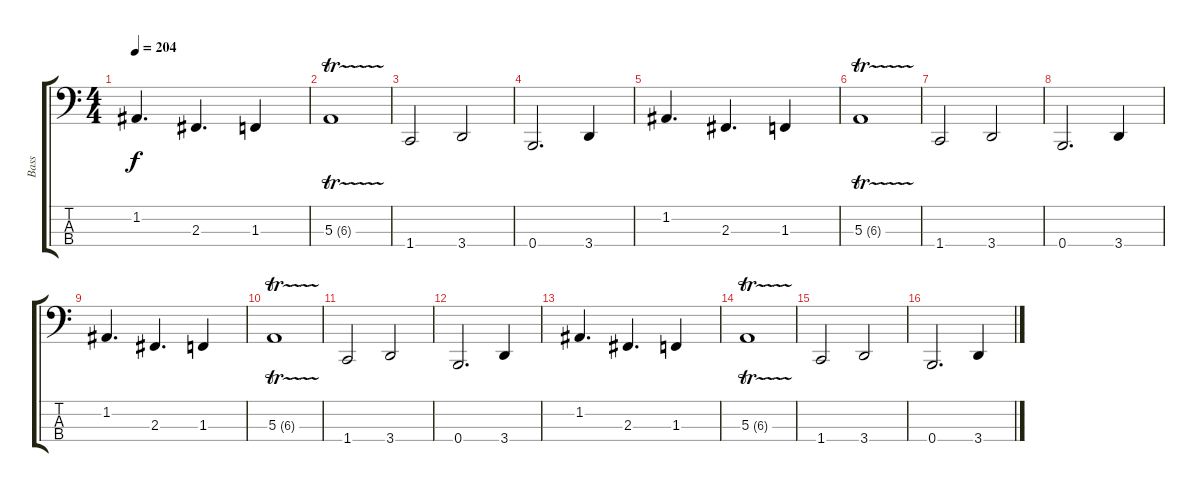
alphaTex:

\track ("Bass" "Bass") {instrument electricbassfinger}
\staff {score tabs}
\tuning (D2 A1 E1 B0) {hide}
\ts (4 4)
\tempo 204
\clef f4
\ks c
1.2.4{d dy f} 2.3.4{d} 1.3.4 |
5.3{tr (6 16)}.1 |
1.4.2 3.4.2 |
0.4.2{d} 3.4.4 |
1.2.4{d} 2.3.4{d} 1.3.4 |
5.3{tr (6 16)}.1 |
1.4.2 3.4.2 |
0.4.2{d} 3.4.4 |
1.2.4{d} 2.3.4{d} 1.3.4 |
5.3{tr (6 16)}.1 |
1.4.2 3.4.2 |
0.4.2{d} 3.4.4 |
1.2.4{d} 2.3.4{d} 1.3.4 |
5.3{tr (6 16)}.1 |
1.4.2 3.4.2 |
0.4.2{d} 3.4.4
